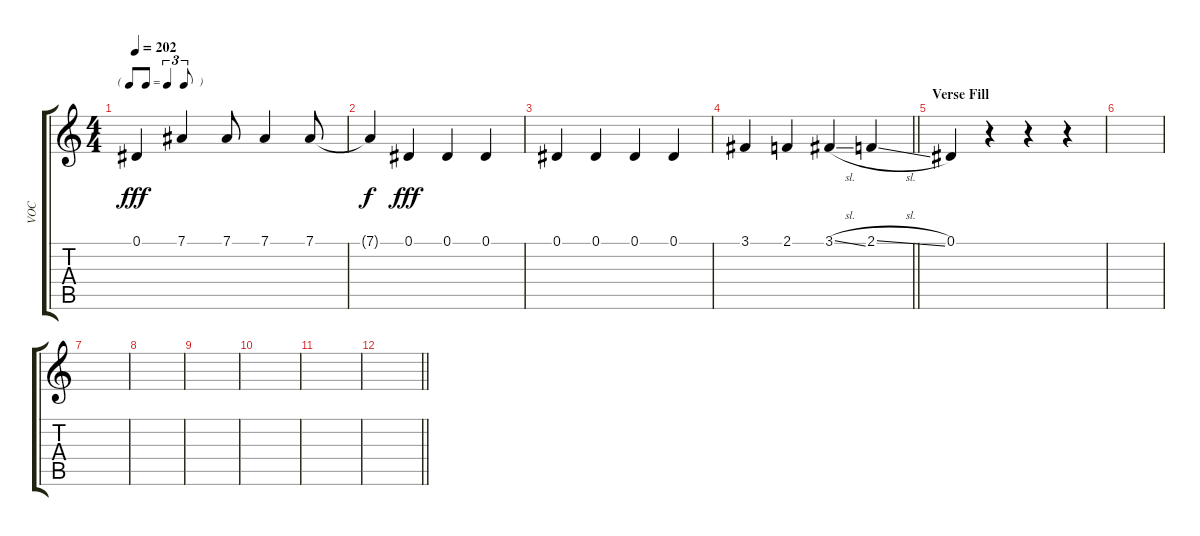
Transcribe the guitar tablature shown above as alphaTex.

\track ("VOC" "VOC") {instrument clarinet}
\staff {score tabs}
\tuning (Eb4 Bb3 Gb3 Db3 Ab2 Eb2) {hide}
\ts (4 4)
\tf triplet8th
\tempo 202
\clef g2
\ks c
0.1.4{dy fff} 7.1.4 7.1.8 7.1.4 7.1.8 |
7.1{t}.4{dy f} 0.1.4{dy fff} 0.1.4 0.1.4 |
0.1.4 0.1.4 0.1.4 0.1.4 |
\barLineRight lightlight
3.1.4 2.1.4 3.1{sl}.4 2.1{sl}.4 |
\section ("" "Verse Fill")
0.1.4 r.4 r.4 r.4 |
|
|
|
|
|
|
\barLineRight lightlight
